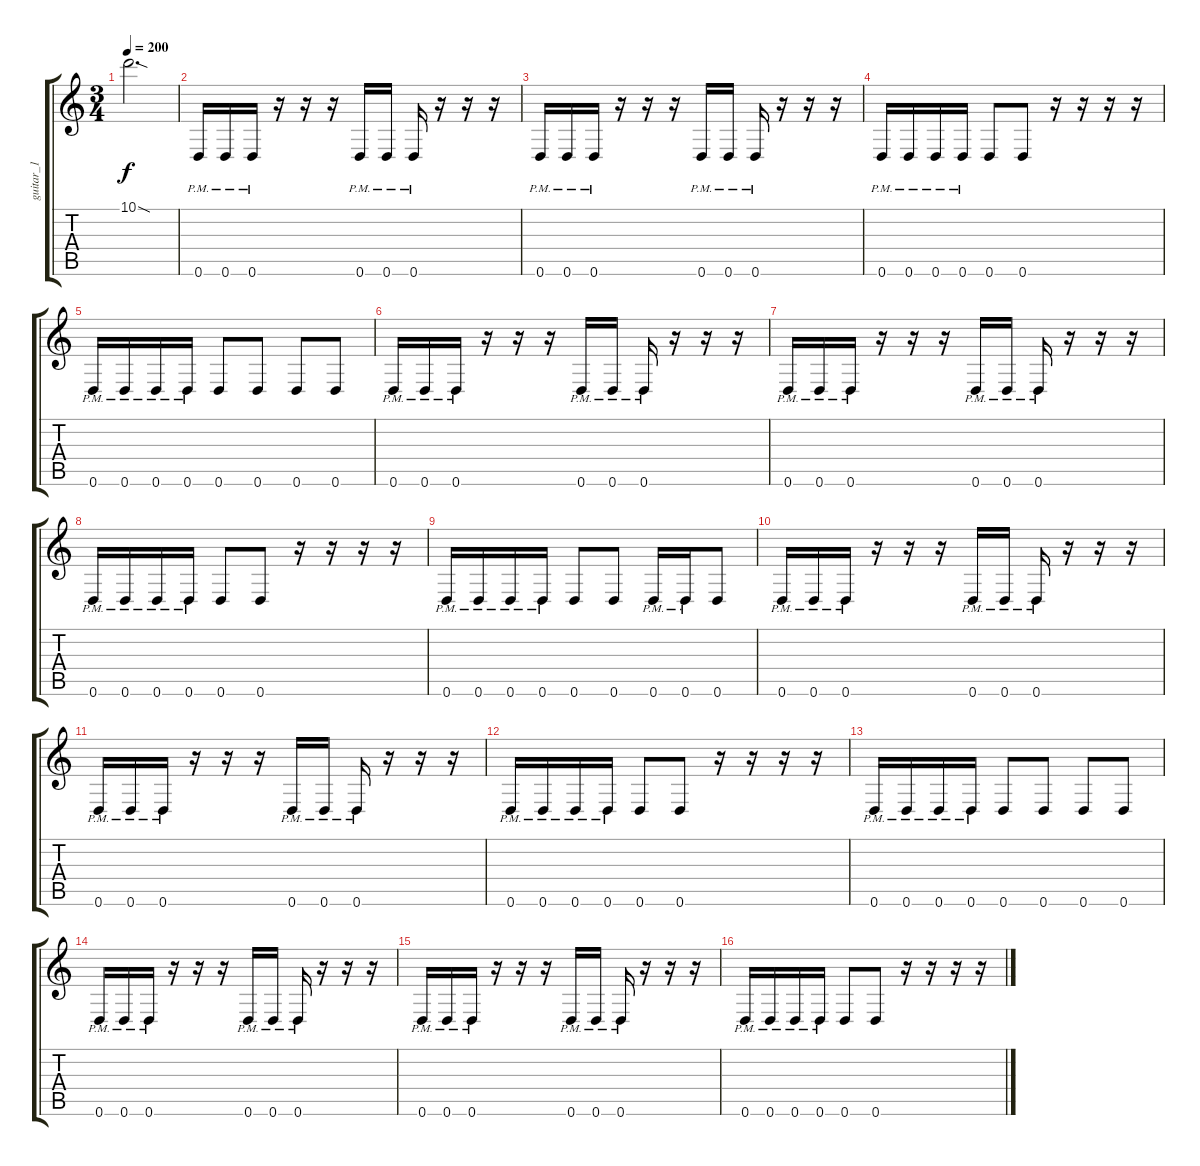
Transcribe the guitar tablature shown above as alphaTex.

\track ("guitar_1" "guitar_1") {instrument overdrivenguitar}
\staff {score tabs}
\tuning (E4 B3 G3 D3 A2 D2) {hide}
\ts (3 4)
\tempo 200
\clef g2
\ks c
10.1{sod}.2{d dy f} |
0.6{pm}.16 0.6{pm}.16 0.6{pm}.16 r.16 r.16 r.16 0.6{pm}.16 0.6{pm}.16 0.6{pm}.16 r.16 r.16 r.16 |
0.6{pm}.16 0.6{pm}.16 0.6{pm}.16 r.16 r.16 r.16 0.6{pm}.16 0.6{pm}.16 0.6{pm}.16 r.16 r.16 r.16 |
0.6{pm}.16 0.6{pm}.16 0.6{pm}.16 0.6{pm}.16 0.6.8 0.6.8 r.16 r.16 r.16 r.16 |
0.6{pm}.16 0.6{pm}.16 0.6{pm}.16 0.6{pm}.16 0.6.8 0.6.8 0.6.8 0.6.8 |
0.6{pm}.16 0.6{pm}.16 0.6{pm}.16 r.16 r.16 r.16 0.6{pm}.16 0.6{pm}.16 0.6{pm}.16 r.16 r.16 r.16 |
0.6{pm}.16 0.6{pm}.16 0.6{pm}.16 r.16 r.16 r.16 0.6{pm}.16 0.6{pm}.16 0.6{pm}.16 r.16 r.16 r.16 |
0.6{pm}.16 0.6{pm}.16 0.6{pm}.16 0.6{pm}.16 0.6.8 0.6.8 r.16 r.16 r.16 r.16 |
0.6{pm}.16 0.6{pm}.16 0.6{pm}.16 0.6{pm}.16 0.6.8 0.6.8 0.6{pm}.16 0.6{pm}.16 0.6.8 |
0.6{pm}.16 0.6{pm}.16 0.6{pm}.16 r.16 r.16 r.16 0.6{pm}.16 0.6{pm}.16 0.6{pm}.16 r.16 r.16 r.16 |
0.6{pm}.16 0.6{pm}.16 0.6{pm}.16 r.16 r.16 r.16 0.6{pm}.16 0.6{pm}.16 0.6{pm}.16 r.16 r.16 r.16 |
0.6{pm}.16 0.6{pm}.16 0.6{pm}.16 0.6{pm}.16 0.6.8 0.6.8 r.16 r.16 r.16 r.16 |
0.6{pm}.16 0.6{pm}.16 0.6{pm}.16 0.6{pm}.16 0.6.8 0.6.8 0.6.8 0.6.8 |
0.6{pm}.16 0.6{pm}.16 0.6{pm}.16 r.16 r.16 r.16 0.6{pm}.16 0.6{pm}.16 0.6{pm}.16 r.16 r.16 r.16 |
0.6{pm}.16 0.6{pm}.16 0.6{pm}.16 r.16 r.16 r.16 0.6{pm}.16 0.6{pm}.16 0.6{pm}.16 r.16 r.16 r.16 |
0.6{pm}.16 0.6{pm}.16 0.6{pm}.16 0.6{pm}.16 0.6.8 0.6.8 r.16 r.16 r.16 r.16
